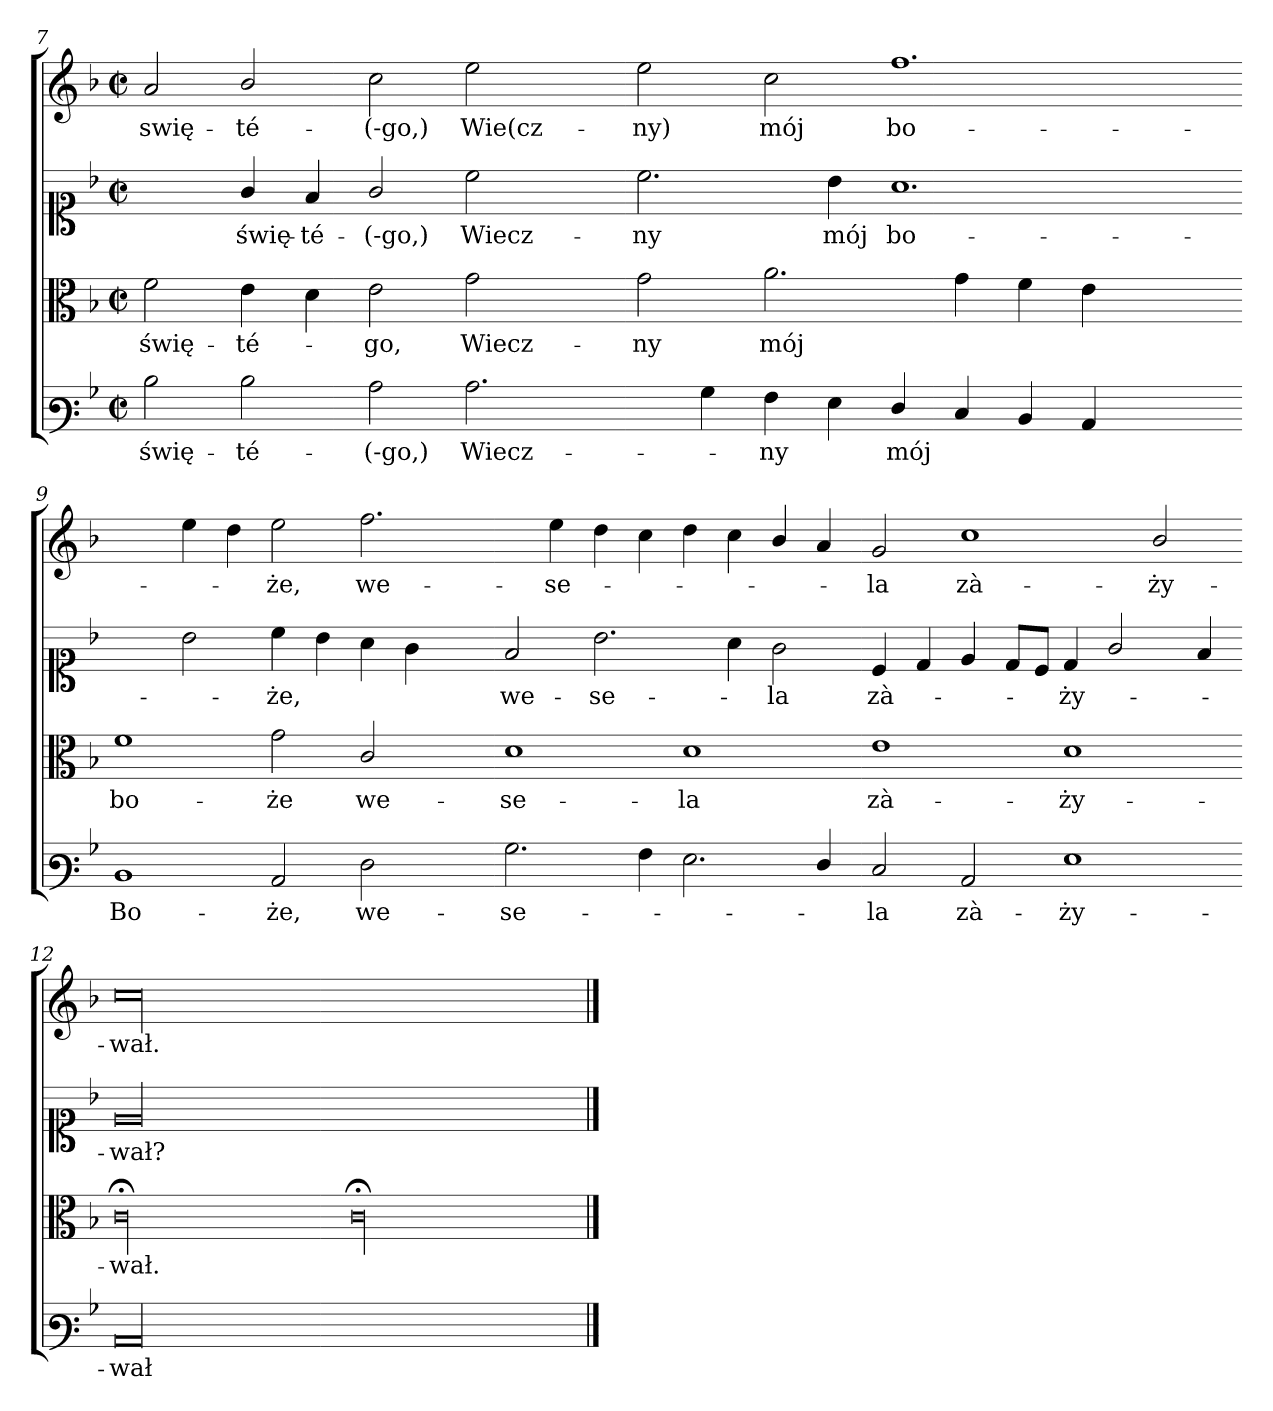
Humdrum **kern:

**kern	**text	**kern	**text	**kern	**text	**kern	**text
*part4	*part4	*part3	*part3	*part2	*part2	*part1	*part1
*staff4	*staff4	*staff3	*staff3	*staff2	*staff2	*staff1	*staff1
*clefF3	*	*clefC3	*	*clefC1	*	*clefG2	*
*k[b-]	*	*k[b-]	*	*k[b-]	*	*k[b-]	*
*M4/2	*	*M4/2	*	*M4/2	*	*M4/2	*
*met(c|)	*	*met(c|)	*	*met(c|)	*	*met(c|)	*
=7	=7	=7	=7	=7	=7	=7	=7
2d\	świę-	2f\	świę-	2ryy	.	2a/	swię-
2d\	-té-	4e\	-té-	4g/	świę-	2b-/	-té-
.	.	4d\	.	4f/	-té-	.	.
2c\	(-go,)	2e\	-go,	2g/	(-go,)	2cc\	(-go,)
2.c\	Wiecz-	2g\	Wiecz-	2cc\	Wiecz-	2ee\	Wie(cz-
.	.	4ryy	.	4ryy	.	4ryy	.
=8-	=8-	=8-	=8-	=8-	=8-	=8-	=8-
4ryy	.	2g\	-ny	2.cc\	-ny	2ee\	-ny)
4B-\	.	.	.	.	.	.	.
4A\	-ny	2.a\	mój	.	.	2cc\	mój
4G\	.	.	.	4b-\	mój	.	.
4F/	mój	.	.	1.a\	bo-	1.ff\	bo-
4E/	.	4g\	.	.	.	.	.
4D/	.	4f\	.	.	.	.	.
4C/	.	4e\	.	.	.	.	.
2ryy	.	2ryy	.	.	.	.	.
=9-	=9-	=9-	=9-	=9-	=9-	=9-	=9-
1D/	Bo-	1f\	bo-	2ryy	.	2ryy	.
.	.	.	.	2b-\	.	4ee\	.
.	.	.	.	.	.	4dd\	.
2C/	-że,	2g\	-że	4cc\	-że,	2ee\	-że,
.	.	.	.	4b-\	.	.	.
2F\	we-	2c/	we-	4a\	.	2.ff\	we-
.	.	.	.	4g\	.	.	.
4ryy	.	4ryy	.	4ryy	.	.	.
=10-	=10-	=10-	=10-	=10-	=10-	=10-	=10-
2.B-\	-se-	1d\	-se-	2f/	we-	4ryy	.
.	.	.	.	.	.	4ee\	-se-
.	.	.	.	2.b-\	-se-	4dd\	.
4A\	.	.	.	.	.	4cc\	.
2.G\	.	1d\	-la	.	.	4dd\	.
.	.	.	.	4a\	.	4cc\	.
.	.	.	.	2g\	-la	4b-/	.
4F/	.	.	.	.	.	4a/	.
=11-	=11-	=11-	=11-	=11-	=11-	=11-	=11-
2E/	-la	1e\	zà-	4c/	zà-	2g/	-la
.	.	.	.	4d/	.	.	.
2C/	zà-	.	.	4e/	.	1cc\	zà-
.	.	.	.	8d/L	.	.	.
.	.	.	.	8c/J	.	.	.
1G\	-ży-	1d\	-ży-	4d/	-ży-	.	.
.	.	.	.	2g/	.	.	.
.	.	.	.	.	.	2b-/	-ży-
.	.	.	.	4f/	.	.	.
=12-	=12-	=12-	=12-	=12-	=12-	=12-	=12-
000C/	-wał	00c;<\	-wał.	000e/	-wał?	000cc\	-wał.
.	.	00c;<\	.	.	.	.	.
==	==	==	==	==	==	==	==
*-	*-	*-	*-	*-	*-	*-	*-
